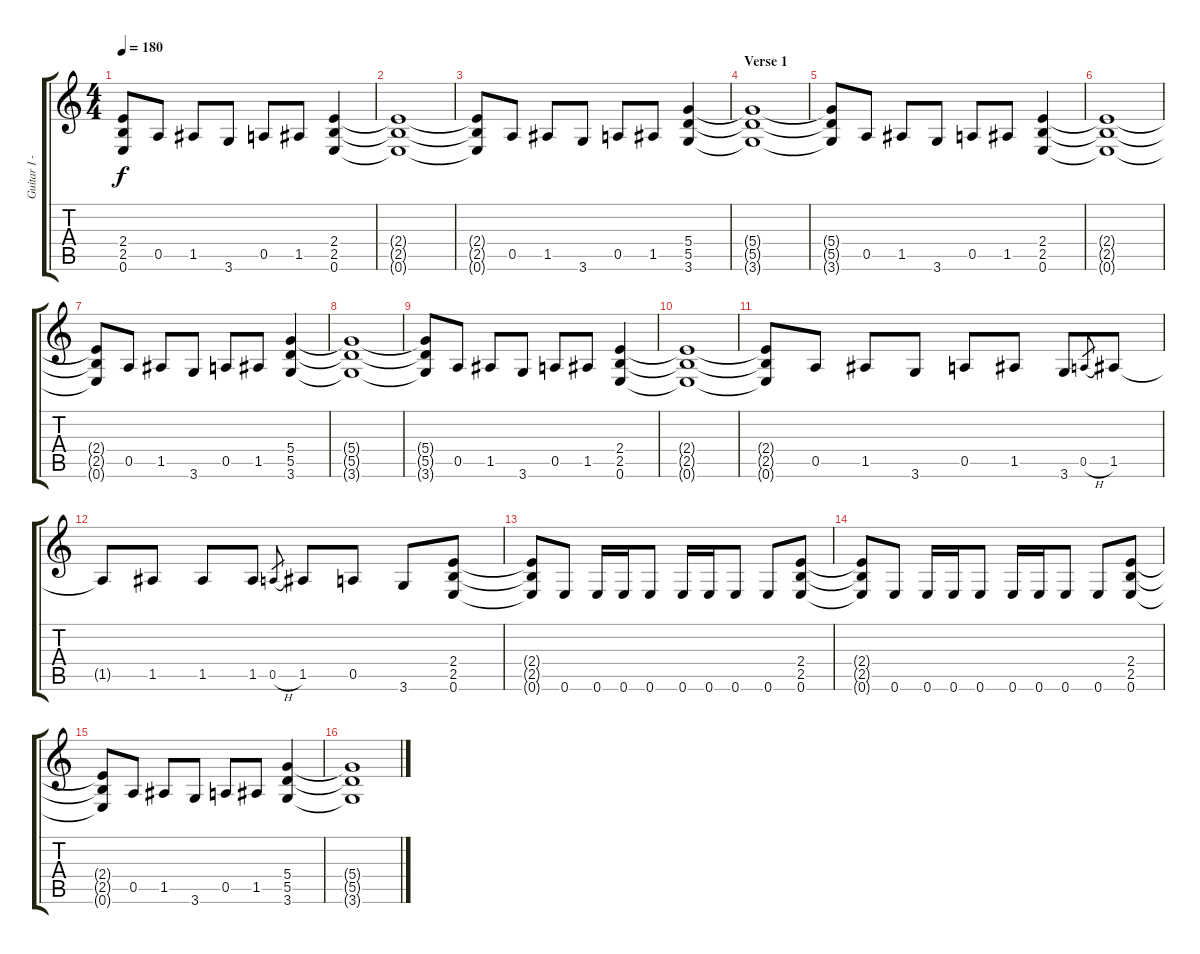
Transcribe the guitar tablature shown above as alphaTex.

\track ("Guitar I - James" "Guitar I -") {instrument distortionguitar}
\staff {score tabs}
\tuning (E4 B3 G3 D3 A2 E2) {hide}
\ts (4 4)
\tempo 180
\clef g2
\ks c
(2.4{t} 2.5{t} 0.6{t}).8{dy f} 0.5.8 1.5.8 3.6.8 0.5.8 1.5.8 (2.4 2.5 0.6).4 |
(2.4{t} 2.5{t} 0.6{t}).1 |
(2.4{t} 2.5{t} 0.6{t}).8 0.5.8 1.5.8 3.6.8 0.5.8 1.5.8 (5.4 5.5 3.6).4 |
\section ("" "Verse 1")
(5.4{t} 5.5{t} 3.6{t}).1 |
(5.4{t} 5.5{t} 3.6{t}).8 0.5.8 1.5.8 3.6.8 0.5.8 1.5.8 (2.4 2.5 0.6).4 |
(2.4{t} 2.5{t} 0.6{t}).1 |
(2.4{t} 2.5{t} 0.6{t}).8 0.5.8 1.5.8 3.6.8 0.5.8 1.5.8 (5.4 5.5 3.6).4 |
(5.4{t} 5.5{t} 3.6{t}).1 |
(5.4{t} 5.5{t} 3.6{t}).8 0.5.8 1.5.8 3.6.8 0.5.8 1.5.8 (2.4 2.5 0.6).4 |
(2.4{t} 2.5{t} 0.6{t}).1 |
(2.4{t} 2.5{t} 0.6{t}).8 0.5.8 1.5.8 3.6.8 0.5.8 1.5.8 3.6.8 0.5{h}.8{gr} 1.5.8 |
1.5{t}.8 1.5.8 1.5.8 1.5.8 0.5{h}.8{gr} 1.5.8 0.5.8 3.6.8 (2.4 2.5 0.6).8 |
(2.4{t} 2.5{t} 0.6{t}).8 0.6.8 0.6.16 0.6.16 0.6.8 0.6.16 0.6.16 0.6.8 0.6.8 (2.4 2.5 0.6).8 |
(2.4{t} 2.5{t} 0.6{t}).8 0.6.8 0.6.16 0.6.16 0.6.8 0.6.16 0.6.16 0.6.8 0.6.8 (2.4 2.5 0.6).8 |
(2.4{t} 2.5{t} 0.6{t}).8 0.5.8 1.5.8 3.6.8 0.5.8 1.5.8 (5.4 5.5 3.6).4 |
(5.4{t} 5.5{t} 3.6{t}).1
